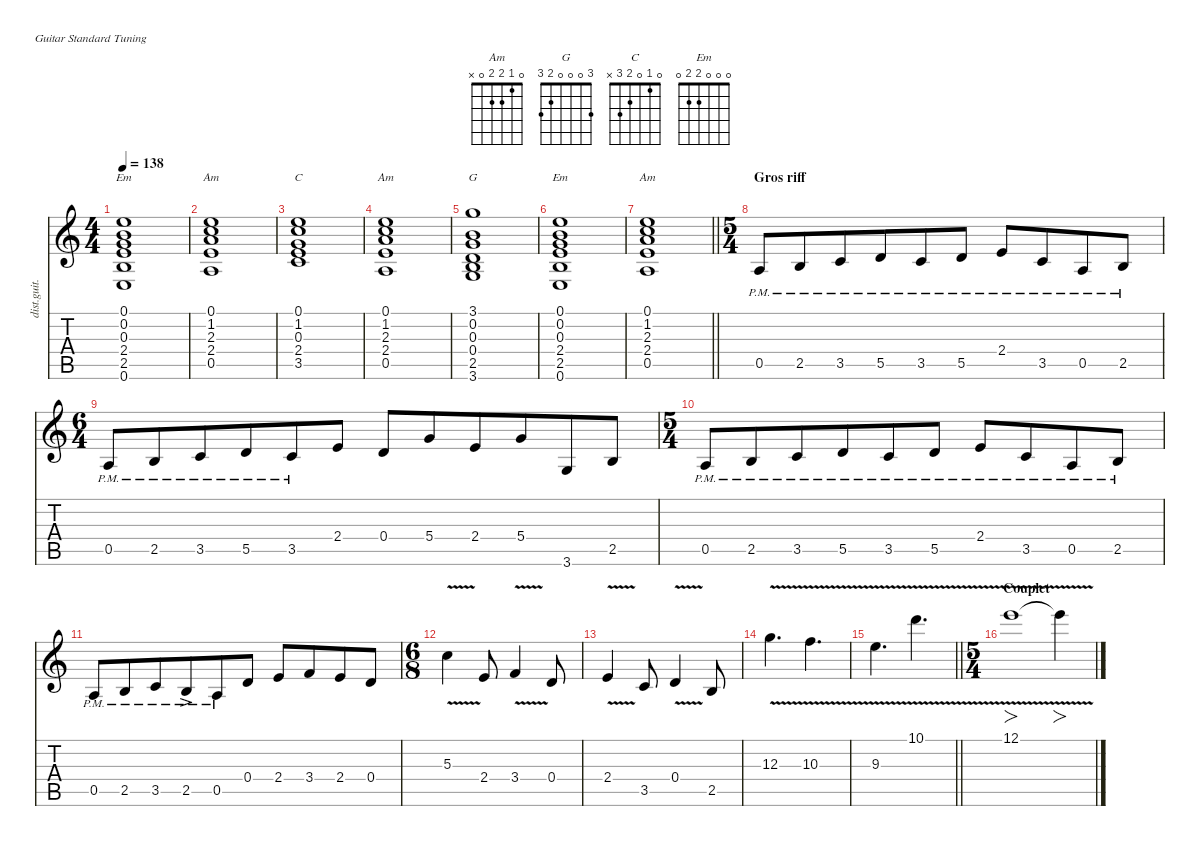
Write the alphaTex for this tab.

\defaultSystemsLayout 4
\hideDynamics
\bracketExtendMode nobrackets
\track ("Sylvain" "dist.guit.") {instrument distortionguitar}
\staff {score tabs}
\tuning (E4 B3 G3 D3 A2 E2)
\chord ("Am" 0 1 2 2 0 x) {showfingering false}
\chord ("G" 3 0 0 0 2 3) {showfingering false}
\chord ("C" 0 1 0 2 3 x) {showfingering false}
\chord ("Em" 0 0 0 2 2 0) {showfingering false}
\ts (4 4)
\tempo 138
\clef g2
\ks aminor
(0.6 2.5 2.4 0.3 0.2 0.1).1{ch "Em" dy pp} |
(0.5 2.4 2.3 1.2 0.1).1{ch "Am"} |
(3.5 2.4 0.3 1.2 0.1).1{ch "C"} |
(0.5 2.4 2.3 1.2 0.1).1{ch "Am"} |
(3.6 2.5 0.4 0.3 0.2 3.1).1{ch "G"} |
(0.6 2.5 2.4 0.3 0.2 0.1).1{ch "Em"} |
\barLineRight lightlight
(0.5 2.4 2.3 1.2 0.1).1{ch "Am"} |
\ts (5 4)
\beaming (8 6 4)
\section ("" "Gros riff")
0.5{pm}.8{dy f instrument distortionguitar} 2.5{pm}.8 3.5{pm}.8 5.5{pm}.8 3.5{pm}.8 5.5{pm}.8 2.4{pm}.8 3.5{pm}.8 0.5{pm}.8 2.5{pm}.8 |
\ts (6 4)
\beaming (8 6 6)
0.5{pm}.8 2.5{pm}.8 3.5{pm}.8 5.5{pm}.8 3.5{pm}.8 2.4.8 0.4.8 5.4.8 2.4.8 5.4.8 3.6.8 2.5.8 |
\ts (5 4)
\beaming (8 6 4)
0.5{pm}.8 2.5{pm}.8 3.5{pm}.8 5.5{pm}.8 3.5{pm}.8 5.5{pm}.8 2.4{pm}.8 3.5{pm}.8 0.5{pm}.8 2.5{pm}.8 |
0.5{pm}.8 2.5{pm}.8 3.5{pm}.8 2.5{ac pm}.8{dy ff} 0.5{pm}.8{dy f} 0.4.8 2.4.8 3.4.8 2.4.8 0.4.8 |
\ts (6 8)
\beaming (8 3 3)
5.3{v}.4 2.4.8 3.4{v}.4 0.4.8 |
2.4{v}.4 3.5.8 0.4{v}.4 2.5.8 |
12.3{v}.4{d} 10.3{v}.4{d} |
\barLineRight lightlight
9.3{v}.4{d} 10.1{v}.4{d} |
\ts (5 4)
\beaming (8 6 4)
\section ("" "Couplet")
12.1{v}.1{fo} 12.1{t}.4{fo}
